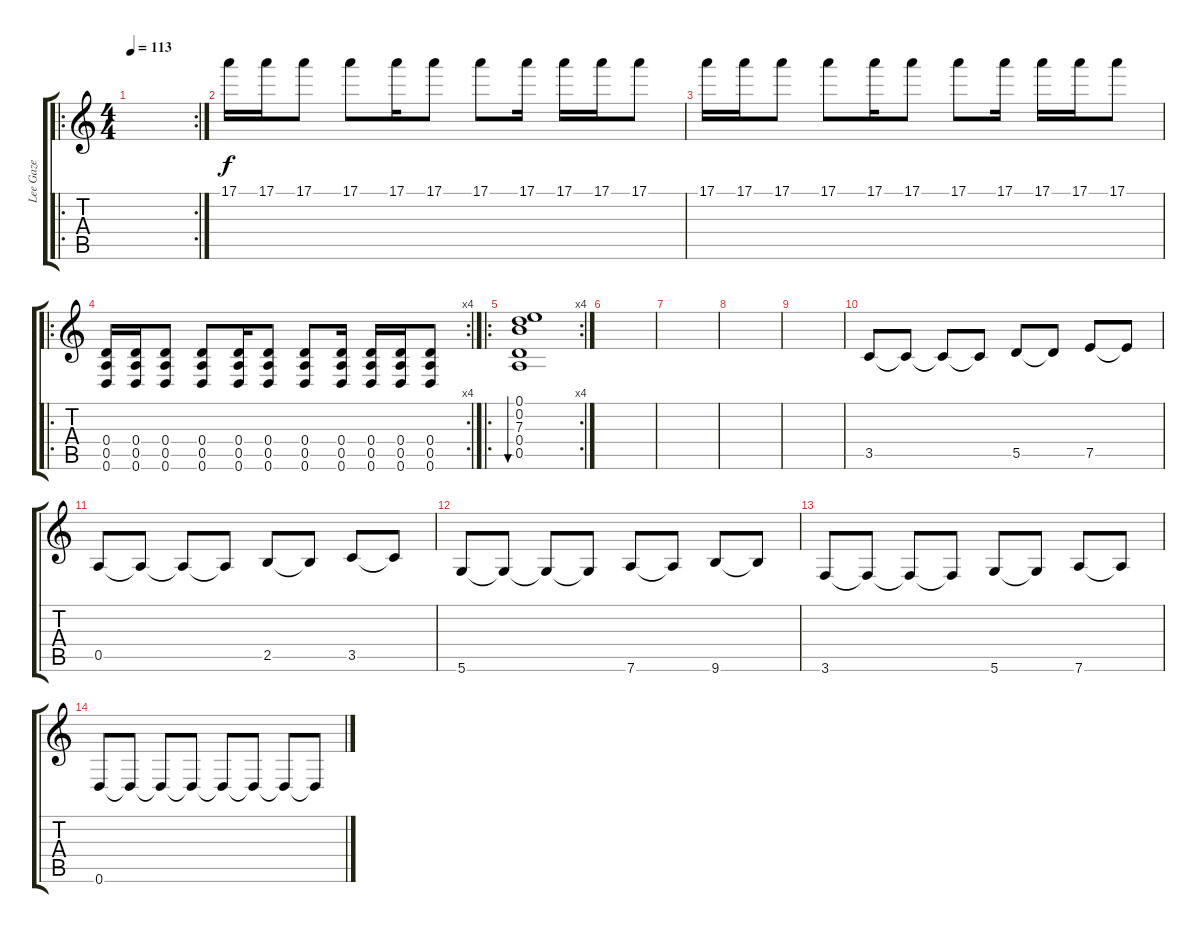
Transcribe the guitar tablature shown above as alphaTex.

\track ("Lee Gaze" "Lee Gaze") {instrument electricguitarmuted}
\staff {score tabs}
\tuning (E4 B3 G3 D3 A2 D2) {hide}
\ro
\rc 2
\ts (4 4)
\tempo 113
\clef g2
\ks c
|
17.1.16{volume 9} 17.1.16 17.1.8 17.1.8 17.1.16 17.1.8 17.1.8 17.1.16 17.1.16 17.1.16 17.1.8 |
17.1.16 17.1.16 17.1.8 17.1.8 17.1.16 17.1.8 17.1.8 17.1.16 17.1.16 17.1.16 17.1.8 |
\ro
\rc 4
(0.4 0.5 0.6).16{volume 13} (0.4 0.5 0.6).16 (0.4 0.5 0.6).8 (0.4 0.5 0.6).8 (0.4 0.5 0.6).16 (0.4 0.5 0.6).8 (0.4 0.5 0.6).8 (0.4 0.5 0.6).16 (0.4 0.5 0.6).16 (0.4 0.5 0.6).16 (0.4 0.5 0.6).8 |
\ro
\rc 4
(0.1 0.2 7.3 0.4 0.5).1{bu 240 instrument electricguitarmuted} |
|
|
|
|
3.5.8{volume 16 instrument distortionguitar} 3.5{t}.8 3.5{t}.8 3.5{t}.8 5.5.8 5.5{t}.8 7.5.8 7.5{t}.8 |
0.5.8 0.5{t}.8 0.5{t}.8 0.5{t}.8 2.5.8 2.5{t}.8 3.5.8 3.5{t}.8 |
5.6.8 5.6{t}.8 5.6{t}.8 5.6{t}.8 7.6.8 7.6{t}.8 9.6.8 9.6{t}.8 |
3.6.8 3.6{t}.8 3.6{t}.8 3.6{t}.8 5.6.8 5.6{t}.8 7.6.8 7.6{t}.8 |
0.6.8 0.6{t}.8 0.6{t}.8{volume 14} 0.6{t}.8{volume 13} 0.6{t}.8{volume 12} 0.6{t}.8{volume 11} 0.6{t}.8{volume 10} 0.6{t}.8{volume 9}
